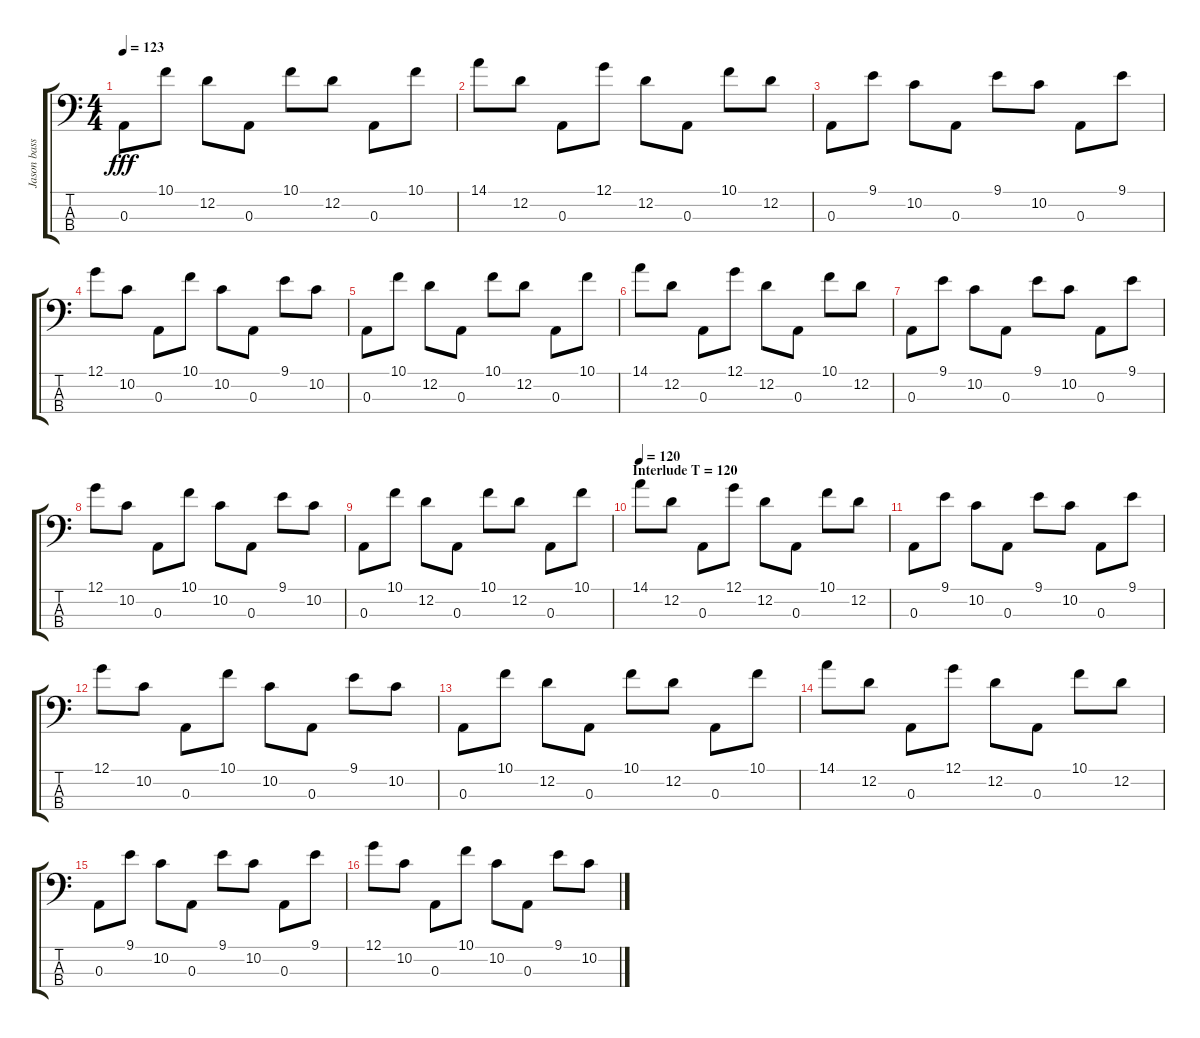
\track ("Jason bass" "Jason bass") {instrument electricbasspick}
\staff {score tabs}
\tuning (G2 D2 A1 E1) {hide}
\ts (4 4)
\tempo 123
\clef f4
\ks c
0.3.8{dy fff instrument electricbasspick} 10.1.8 12.2.8 0.3.8 10.1.8 12.2.8 0.3.8 10.1.8 |
14.1.8 12.2.8 0.3.8 12.1.8 12.2.8 0.3.8 10.1.8 12.2.8 |
0.3.8 9.1.8 10.2.8 0.3.8 9.1.8 10.2.8 0.3.8 9.1.8 |
12.1.8 10.2.8 0.3.8 10.1.8 10.2.8 0.3.8 9.1.8 10.2.8 |
0.3.8{instrument electricbasspick} 10.1.8 12.2.8 0.3.8 10.1.8 12.2.8 0.3.8 10.1.8 |
14.1.8 12.2.8 0.3.8 12.1.8 12.2.8 0.3.8 10.1.8 12.2.8 |
0.3.8 9.1.8 10.2.8 0.3.8 9.1.8 10.2.8 0.3.8 9.1.8 |
12.1.8 10.2.8 0.3.8 10.1.8 10.2.8 0.3.8 9.1.8 10.2.8 |
0.3.8{instrument electricbasspick} 10.1.8 12.2.8 0.3.8 10.1.8 12.2.8 0.3.8 10.1.8 |
\section ("" "Interlude T = 120")
\tempo 120
14.1.8 12.2.8 0.3.8 12.1.8 12.2.8 0.3.8 10.1.8 12.2.8 |
0.3.8 9.1.8 10.2.8 0.3.8 9.1.8 10.2.8 0.3.8 9.1.8 |
12.1.8 10.2.8 0.3.8 10.1.8 10.2.8 0.3.8 9.1.8 10.2.8 |
0.3.8{instrument electricbasspick} 10.1.8 12.2.8 0.3.8 10.1.8 12.2.8 0.3.8 10.1.8 |
14.1.8 12.2.8 0.3.8 12.1.8 12.2.8 0.3.8 10.1.8 12.2.8 |
0.3.8 9.1.8 10.2.8 0.3.8 9.1.8 10.2.8 0.3.8 9.1.8 |
12.1.8 10.2.8 0.3.8 10.1.8 10.2.8 0.3.8 9.1.8 10.2.8
